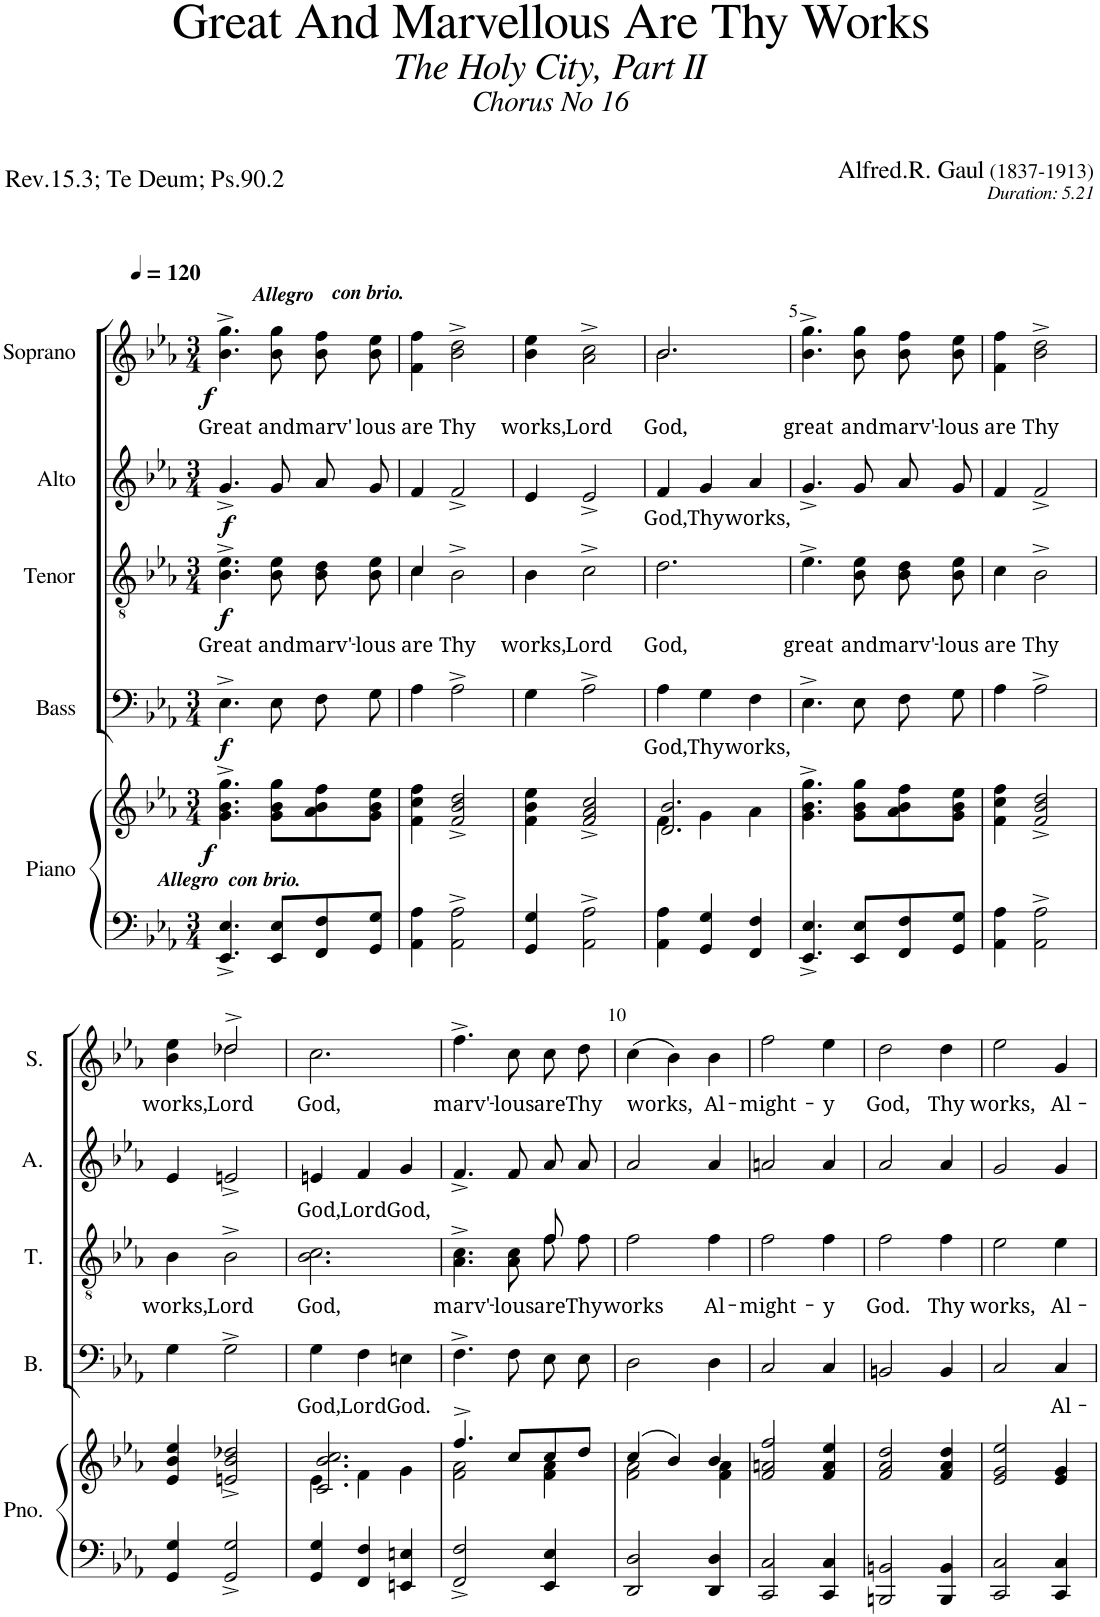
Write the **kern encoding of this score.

**kern	**kern	**dynam	**kern	**text	**dynam	**kern	**text	**dynam	**kern	**text	**dynam	**kern	**text	**dynam
*part5	*part5	*part5	*part4	*part4	*part4	*part3	*part3	*part3	*part2	*part2	*part2	*part1	*part1	*part1
*staff6	*staff5	*staff5/6	*staff4	*staff4	*staff4	*staff3	*staff3	*staff3	*staff2	*staff2	*staff2	*staff1	*staff1	*staff1
*I"Piano	*	*	*I"Bass	*	*	*I"Tenor	*	*	*I"Alto	*	*	*I"Soprano	*	*
*I'Pno.	*	*	*I'B.	*	*	*I'T.	*	*	*I'A.	*	*	*I'S.	*	*
*clefF4	*clefG2	*	*clefF4	*	*	*clefGv2	*	*	*clefG2	*	*	*clefG2	*	*
*k[b-e-a-]	*k[b-e-a-]	*	*k[b-e-a-]	*	*	*k[b-e-a-]	*	*	*k[b-e-a-]	*	*	*k[b-e-a-]	*	*
*M3/4	*M3/4	*	*M3/4	*	*	*M3/4	*	*	*M3/4	*	*	*M3/4	*	*
*MM120	*MM120	*	*MM120	*	*	*MM120	*	*	*MM120	*	*	*MM120	*	*
=1	=1	=1	=1	=1	=1	=1	=1	=1	=1	=1	=1	=1	=1	=1
!	!	!	!	!	!	!	!	!	!	!	!	!LO:TX:a:Bi:t=Allegro	!	!
!	!	!	!	!	!	!	!	!	!	!	!	!LO:TX:a:Bi:t=con brio.	!	!
!	!LO:TX:b:Bi:t=Allegro  con brio.	!	!	!	!	!	!	!	!	!	!	!	!	!
!	!	!LO:DY:b	!	!	!LO:DY:b	!	!LO:LY:b	!LO:DY:b	!	!	!LO:DY:b	!	!LO:LY:b	!LO:DY:b
4.EE-/^ 4.E-/^	4.g\^ 4.b-\^ 4.gg\^	f	4.E-^\	.	f	4.B-\^ 4.e-\^	Great	f	4.g^/	.	f	4.b-\^ 4.gg\^	Great	f
!	!	!	!	!	!	!	!LO:LY:b	!	!	!	!	!	!LO:LY:b	!
8EE-/ 8E-/L	8g\ 8b-\ 8gg\L	.	8E-\	.	.	8B-\ 8e-\	and	.	8g/	.	.	8b-\ 8gg\	and	.
!	!	!	!	!	!	!	!LO:LY:b	!	!	!	!	!	!LO:LY:b	!
8FF/ 8F/	8a-\ 8b-\ 8ff\	.	8F\L	.	.	8B-\ 8d\L	marv'-	.	8a-/L	.	.	8b-\ 8ff\L	marv'	.
!	!	!	!	!	!	!	!LO:LY:b	!	!	!	!	!	!LO:LY:b	!
8GG/ 8G/J	8g\ 8b-\ 8ee-\J	.	8G\J	.	.	8B-\ 8e-\J	-lous	.	8g/J	.	.	8b-\ 8ee-\J	lous	.
=2	=2	=2	=2	=2	=2	=2	=2	=2	=2	=2	=2	=2	=2	=2
!	!	!	!	!	!	!	!LO:LY:b	!	!	!	!	!	!LO:LY:b	!
*	*	*	*	*	*	*^	*	*	*	*	*	*	*	*
4AA-\ 4A-\	4f\ 4cc\ 4ff\	.	4A-\	.	.	4c/	4c\	are	.	4f/	.	.	4f\ 4ff\	are	.
!	!	!	!	!	!	!	!	!LO:LY:b	!	!	!	!	!	!LO:LY:b	!
2AA-\^ 2A-\^	2f/^ 2b-/^ 2dd/^	.	2A-^\	.	.	2B-^\	2ryy	Thy	.	2f^/	.	.	2b-\^ 2dd\^	Thy	.
=3	=3	=3	=3	=3	=3	=3	=3	=3	=3	=3	=3	=3	=3	=3	=3
!	!	!	!	!	!	!	!	!LO:LY:b	!	!	!	!	!	!LO:LY:b	!
*	*	*	*	*	*	*v	*v	*	*	*	*	*	*	*	*
4GG/ 4G/	4f\ 4b-\ 4ee-\	.	4G\	.	.	4B-\	works,	.	4e-/	.	.	4b-\ 4ee-\	works,	.
!	!	!	!	!	!	!	!LO:LY:b	!	!	!	!	!	!LO:LY:b	!
2AA-\^ 2A-\^	2f/^ 2a-/^ 2cc/^	.	2A-^\	.	.	2c^\	Lord	.	2e-^/	.	.	2a-\^ 2cc\^	Lord	.
=4	=4	=4	=4	=4	=4	=4	=4	=4	=4	=4	=4	=4	=4	=4
*	*^	*	*	*	*	*	*	*	*	*	*	*	*	*
!	!	!	!	!	!LO:LY:b	!	!	!LO:LY:b	!	!	!LO:LY:b	!	!	!LO:LY:b	!
*	*	*	*	*	*	*	*	*	*	*	*	*	*^	*	*
4AA-\ 4A-\	2.d/ 2.b-/	4f\	.	4A-\	God,	.	2.d\	God,	.	4f/	God,	.	2.b-/	2.b-\	God,	.
!	!	!	!	!	!LO:LY:b	!	!	!	!	!	!LO:LY:b	!	!	!	!	!
4GG/ 4G/	.	4g\	.	4G\	Thy	.	.	.	.	4g/	Thy	.	.	.	.	.
!	!	!	!	!	!LO:LY:b	!	!	!	!	!	!LO:LY:b	!	!	!	!	!
4FF/ 4F/	.	4a-\	.	4F\	works,	.	.	.	.	4a-/	works,	.	.	.	.	.
*	*	*	*	*	*	*	*	*	*	*	*	*	*v	*v	*	*
=5	=5	=5	=5	=5	=5	=5	=5	=5	=5	=5	=5	=5	=5	=5	=5
!	!	!	!	!	!	!	!	!LO:LY:b	!	!	!	!	!	!LO:LY:b	!
*	*v	*v	*	*	*	*	*	*	*	*	*	*	*	*	*
4.EE-/^ 4.E-/^	4.g\^ 4.b-\^ 4.gg\^	.	4.E-^\	.	.	4.e-^\	great	.	4.g^/	.	.	4.b-\^ 4.gg\^	great	.
!	!	!	!	!	!	!	!LO:LY:b	!	!	!	!	!	!LO:LY:b	!
8EE-/ 8E-/L	8g\ 8b-\ 8gg\L	.	8E-\	.	.	8B-\ 8e-\	and	.	8g/	.	.	8b-\ 8gg\	and	.
!	!	!	!	!	!	!	!LO:LY:b	!	!	!	!	!	!LO:LY:b	!
8FF/ 8F/	8a-\ 8b-\ 8ff\	.	8F\L	.	.	8B-\ 8d\L	marv'-	.	8a-/L	.	.	8b-\ 8ff\L	marv'-	.
!	!	!	!	!	!	!	!LO:LY:b	!	!	!	!	!	!LO:LY:b	!
8GG/ 8G/J	8g\ 8b-\ 8ee-\J	.	8G\J	.	.	8B-\ 8e-\J	-lous	.	8g/J	.	.	8b-\ 8ee-\J	-lous	.
=6	=6	=6	=6	=6	=6	=6	=6	=6	=6	=6	=6	=6	=6	=6
!	!	!	!	!	!	!	!LO:LY:b	!	!	!	!	!	!LO:LY:b	!
4AA-\ 4A-\	4f\ 4cc\ 4ff\	.	4A-\	.	.	4c\	are	.	4f/	.	.	4f\ 4ff\	are	.
!	!	!	!	!	!	!	!LO:LY:b	!	!	!	!	!	!LO:LY:b	!
2AA-\^ 2A-\^	2f/^ 2b-/^ 2dd/^	.	2A-^\	.	.	2B-^\	Thy	.	2f^/	.	.	2b-\^ 2dd\^	Thy	.
!!LO:LB:g=z
=7	=7	=7	=7	=7	=7	=7	=7	=7	=7	=7	=7	=7	=7	=7
!	!	!	!	!	!	!	!LO:LY:b	!	!	!	!	!	!LO:LY:b	!
*	*	*	*	*	*	*	*	*	*	*	*	*^	*	*
4GG/ 4G/	4e-/ 4b-/ 4ee-/	.	4G\	.	.	4B-\	works,	.	4e-/	.	.	4b-\ 4ee-\	4ryy	works,	.
!	!	!	!	!	!	!	!LO:LY:b	!	!	!	!	!	!	!LO:LY:b	!
2GG/^ 2G/^	2en/^ 2b-/^ 2dd-X/^	.	2G^\	.	.	2B-^\	Lord	.	2en^/	.	.	2dd-X^/	2dd-\	Lord	.
=8	=8	=8	=8	=8	=8	=8	=8	=8	=8	=8	=8	=8	=8	=8	=8
*	*^	*	*	*	*	*	*	*	*	*	*	*	*	*	*
!	!	!	!	!	!LO:LY:b	!	!	!LO:LY:b	!	!	!LO:LY:b	!	!	!	!LO:LY:b	!
*	*	*	*	*	*	*	*	*	*	*	*	*	*v	*v	*	*
4GG/ 4G/	2.c/ 2.b-/ 2.cc/	4e-\	.	4G\	God,	.	2.B-\ 2.c\	God,	.	4en/	God,	.	2.cc\	God,	.
!	!	!	!	!	!LO:LY:b	!	!	!	!	!	!LO:LY:b	!	!	!	!
4FF/ 4F/	.	4f\	.	4F\	Lord	.	.	.	.	4f/	Lord	.	.	.	.
!	!	!	!	!	!LO:LY:b	!	!	!	!	!	!LO:LY:b	!	!	!	!
4EEn/ 4En/	.	4g\	.	4En\	God.	.	.	.	.	4g/	God,	.	.	.	.
=9	=9	=9	=9	=9	=9	=9	=9	=9	=9	=9	=9	=9	=9	=9	=9
!	!	!	!	!	!	!	!	!LO:LY:b	!	!	!	!	!	!LO:LY:b	!
*	*	*	*	*	*	*	*^	*	*	*	*	*	*	*	*
2FF/^ 2F/^	4.ff^/	2f\ 2a-\	.	4.F^\	.	.	4.A-\^ 4.c\^	2ryy	marv'-	.	4.f^/	.	.	4.ff^\	marv'-	.
!	!	!	!	!	!	!	!	!	!LO:LY:b	!	!	!	!	!	!LO:LY:b	!
.	8cc/L	.	.	8F\	.	.	8A-\ 8c\	.	-lous	.	8f/	.	.	8cc\	-lous	.
!	!	!	!	!	!	!	!	!	!LO:LY:b	!	!	!	!	!	!LO:LY:b	!
4EE-/ 4E-/	8cc/	4f\ 4a-\	.	8E-\L	.	.	8f\L	8f\	are	.	8a-/L	.	.	8cc\L	are	.
!	!	!	!	!	!	!	!	!	!LO:LY:b	!	!	!	!	!	!LO:LY:b	!
.	8dd/J	.	.	8E-\J	.	.	8f\J	8ryy	Thy	.	8a-/J	.	.	8dd\J	Thy	.
=10	=10	=10	=10	=10	=10	=10	=10	=10	=10	=10	=10	=10	=10	=10	=10	=10
!	!	!	!	!	!	!	!	!	!LO:LY:b	!	!	!	!	!	!LO:LY:b	!
*	*	*	*	*	*	*	*v	*v	*	*	*	*	*	*	*	*
2DD/ 2D/	(4cc/	2f\ 2a-\	.	2D\	.	.	2f\	works	.	2a-/	.	.	(4cc\	-works,	.
.	4b-/)	.	.	.	.	.	.	.	.	.	.	.	4b-\)	.	.
!	!	!	!	!	!	!	!	!LO:LY:b	!	!	!	!	!	!LO:LY:b	!
4DD/ 4D/	4b-/	4f\ 4a-\	.	4D\	.	.	4f\	Al-	.	4a-/	.	.	4b-\	Al-	.
=11	=11	=11	=11	=11	=11	=11	=11	=11	=11	=11	=11	=11	=11	=11	=11
!	!	!	!	!	!	!	!	!LO:LY:b	!	!	!	!	!	!LO:LY:b	!
2CC/ 2C/	2ff/	2f/ 2an/	.	2C/	.	.	2f\	-might-	.	2an/	.	.	2ff\	-might-	.
!	!	!	!	!	!	!	!	!LO:LY:b	!	!	!	!	!	!LO:LY:b	!
4CC/ 4C/	4ee-/	4f/ 4a/	.	4C/	.	.	4f\	-y	.	4a/	.	.	4ee-\	-y	.
=12	=12	=12	=12	=12	=12	=12	=12	=12	=12	=12	=12	=12	=12	=12	=12
!	!	!	!	!	!	!	!	!LO:LY:b	!	!	!	!	!	!LO:LY:b	!
*	*v	*v	*	*	*	*	*	*	*	*	*	*	*	*	*
2BBBn/ 2BBn/	2f/ 2a-/ 2dd/	.	2BBn/	.	.	2f\	God.	.	2a-/	.	.	2dd\	God,	.
!	!	!	!	!	!	!	!LO:LY:b	!	!	!	!	!	!LO:LY:b	!
4BBB/ 4BB/	4f/ 4a-/ 4dd/	.	4BB/	.	.	4f\	Thy	.	4a-/	.	.	4dd\	Thy	.
=13	=13	=13	=13	=13	=13	=13	=13	=13	=13	=13	=13	=13	=13	=13
!	!	!	!	!	!	!	!LO:LY:b	!	!	!	!	!	!LO:LY:b	!
2CC/ 2C/	2e-/ 2g/ 2ee-/	.	2C/	.	.	2e-\	works,	.	2g/	.	.	2ee-\	works,	.
!	!	!	!	!LO:LY:b	!	!	!LO:LY:b	!	!	!	!	!	!LO:LY:b	!
4CC/ 4C/	4e-/ 4g/	.	4C/	Al-	.	4e-\	Al-	.	4g/	.	.	4g/	Al-	.
=	=	=	=	=	=	=	=	=	=	=	=	=	=	=
*-	*-	*-	*-	*-	*-	*-	*-	*-	*-	*-	*-	*-	*-	*-
